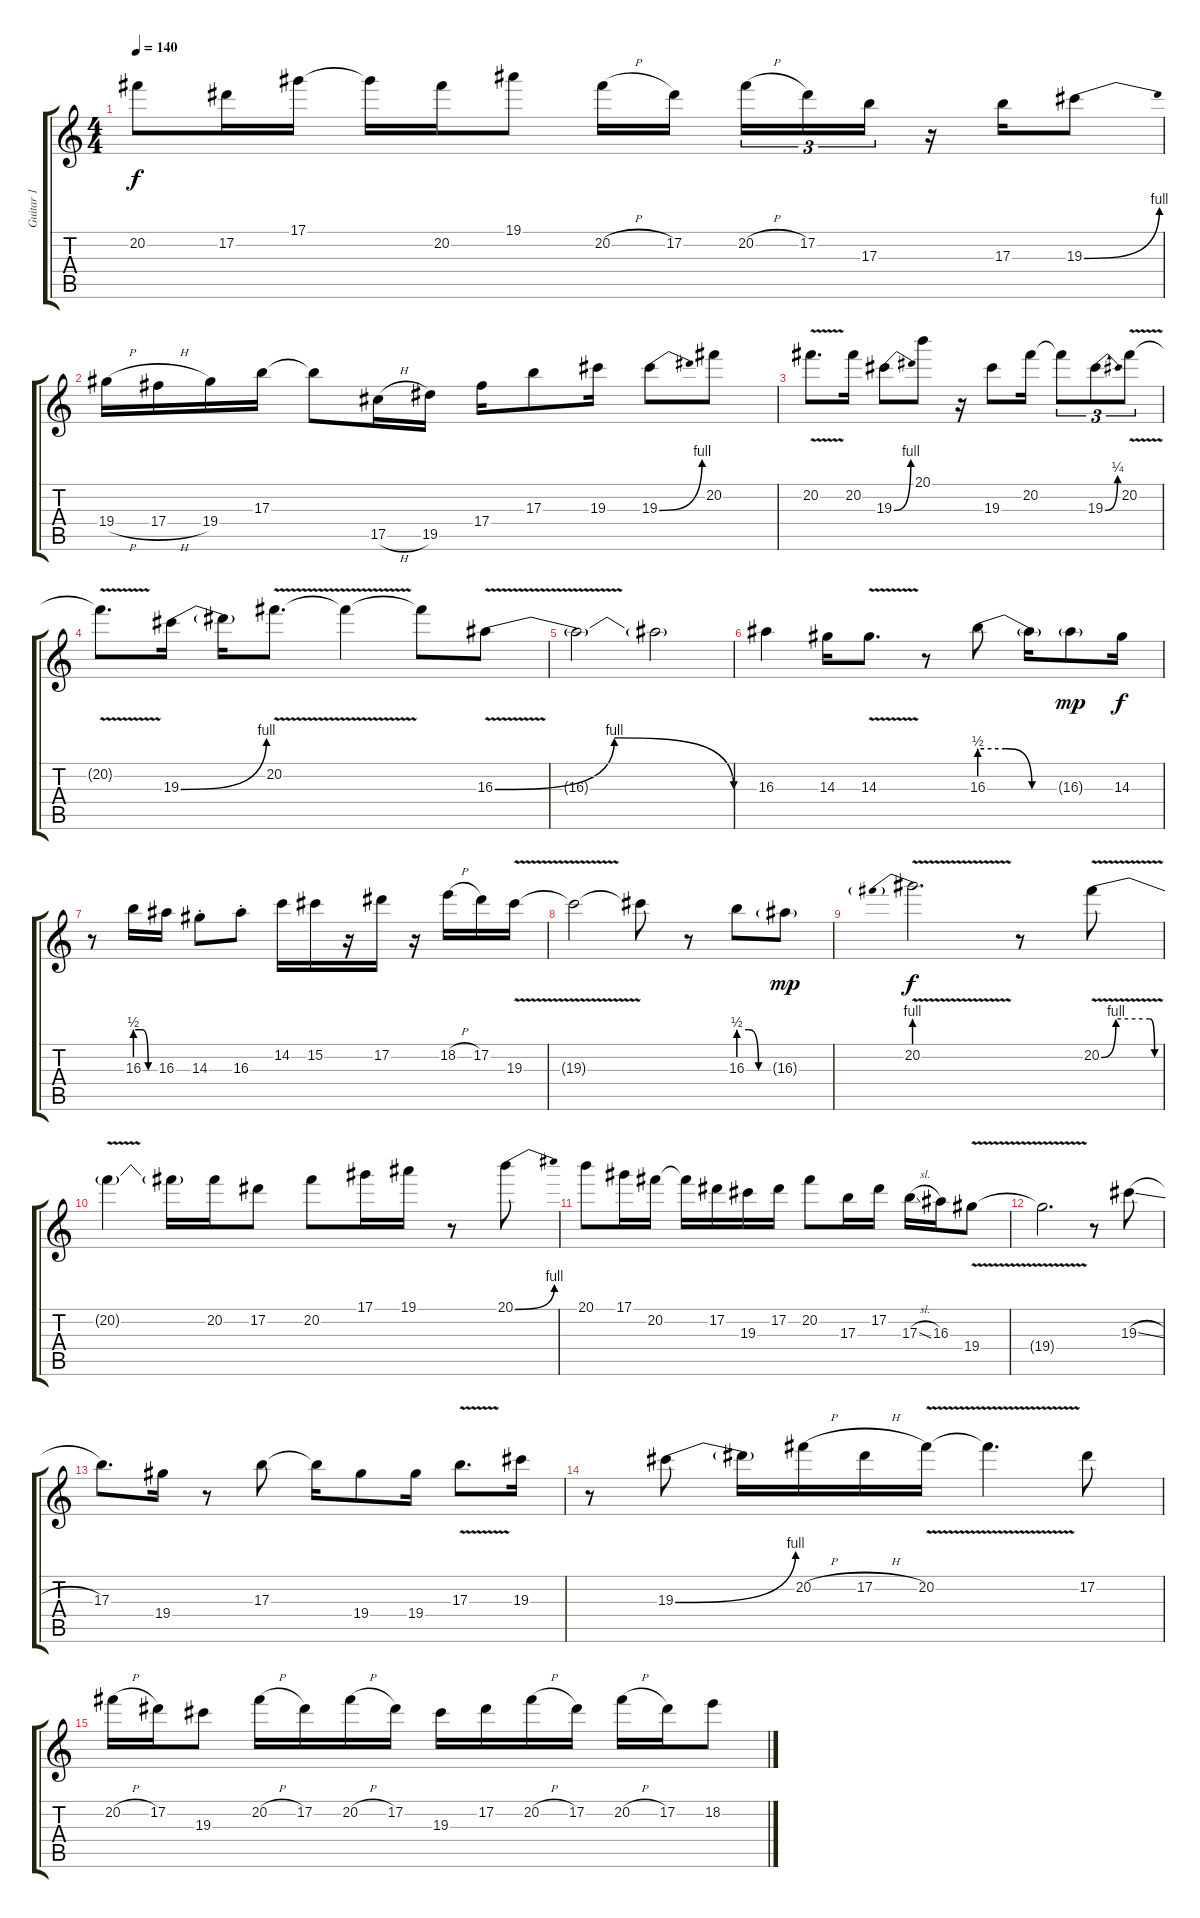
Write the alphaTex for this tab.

\track ("Guitar 1" "Guitar 1") {instrument distortionguitar}
\staff {score tabs}
\tuning (Eb4 Bb3 Gb3 Db3 Ab2 Eb2) {hide}
\ts (4 4)
\tempo 140
\clef g2
\ks c
20.2.8{dy f} 17.2.16 17.1.16 17.1{t}.16 20.2.16 19.1.8 20.2{h}.16 17.2.16{beam splitsecondary} 20.2{h}.16{tu (3 2)} 17.2.16{tu (3 2)} 17.3.16{tu (3 2)} r.16 17.3.16 19.3{be (bend 0 0 60 4)}.8 |
19.4{h}.16 17.4{h}.16 19.4.16 17.3.16 17.3{t}.8 17.5{h}.16 19.5.16 17.4.16 17.3.8 19.3.16 19.3{be (bend 0 0 60 4)}.8 20.2.8 |
20.2{v}.8{d} 20.2.16 19.3{be (bend 0 0 60 4)}.8 20.1.8 r.16 19.3.8 20.2.16 20.2{t}.8{tu (3 2)} 19.3{be (bend 0 0 60 1)}.8{tu (3 2)} 20.2{v}.8{tu (3 2)} |
20.2{t}.8{d} 19.3{be (bend 0 0 60 4)}.16 19.3{t}.16 20.2{v}.8{d} 20.2{t}.4 20.2{t}.8 16.3{be (bendrelease 0 0 15 4 55 4 60 0) v}.8 |
16.3{t}.2 16.3{t}.2 |
16.3.4 14.3.16 14.3{v}.8{d} r.8 16.3{be (custom 0 2 20 2 40 0 60 0)}.8 16.3{t}.16 16.3{g}.8{dy mp} 14.3.16{dy f} |
r.8 16.3{be (custom 0 2 20 2 40 0 60 0)}.16 16.3.16 14.3{st}.8 16.3{st}.8 14.2.16 15.2.16 r.16 17.2.16 r.16 18.2{h}.16 17.2.16 19.3{v}.16 |
19.3{t}.2 19.3{t}.8 r.8 16.3{be (custom 0 2 20 2 40 0 60 0)}.8 16.3{g}.8{dy mp} |
20.2{be (prebend 0 4 60 4) v}.2{d dy f} r.8 20.2{be (custom 0 0 15 4 50 4 55 0 60 0) v}.8 |
20.2{t}.4 20.2{t}.16 20.2.16 17.2.8 20.2.8 17.1.16 19.1.16 r.8 20.1{be (bend 0 0 60 4)}.8 |
20.1.8{volume 10} 17.1.16 20.2.16 20.2{t}.16 17.2.16{volume 8} 19.3.16 17.2.16 20.2.8 17.3.16{volume 7} 17.2.16 17.3{sl}.16 16.3.16 19.4{v}.8 |
19.4{t}.2{d volume 5} r.8 19.3{sl}.8 |
17.3.8{d volume 4} 19.4.16 r.8 17.3.8 17.3{t}.16 19.4.8 19.4.16 17.3{v}.8{d} 19.3.16 |
r.8{volume 3} 19.3{be (bend 0 0 60 4)}.8 19.3{t}.16 20.2{h}.16 17.2{h}.16 20.2{v}.16 20.2{t}.4{d} 17.2.8{volume 2} |
20.2{h}.16 17.2.16 19.3.8 20.2{h}.16 17.2.16 20.2{h}.16 17.2.16{volume 1} 19.3.16 17.2.16 20.2{h}.16 17.2.16 20.2{h}.16{volume 0} 17.2.16 18.2.8
